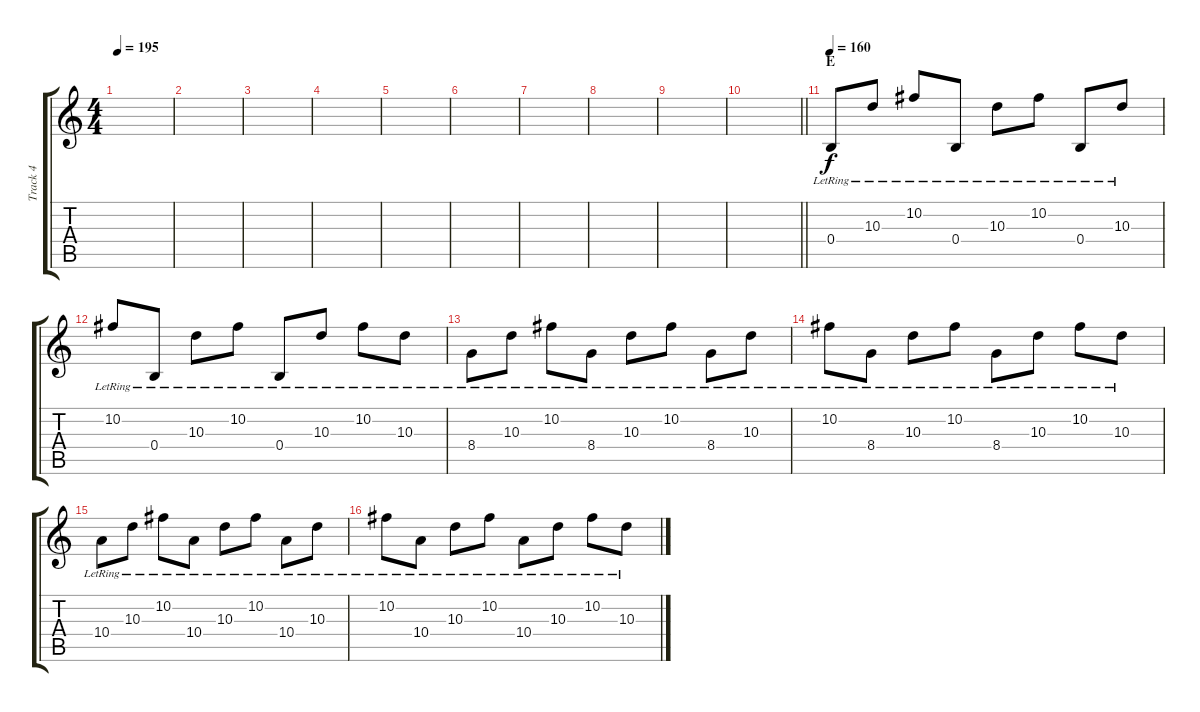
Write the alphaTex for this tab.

\track ("Track 4" "Track 4") {instrument electricguitarjazz}
\staff {score tabs}
\tuning (Db4 Ab3 E3 B2 Gb2 B1) {hide}
\ts (4 4)
\tempo 195
\clef g2
\ks c
|
|
|
|
|
|
|
|
|
\barLineRight lightlight
|
\section ("" "E")
\tempo 160
0.4{lr}.8 10.3{lr}.8 10.2{lr}.8 0.4{lr}.8 10.3{lr}.8 10.2{lr}.8 0.4{lr}.8 10.3{lr}.8 |
10.2{lr}.8 0.4{lr}.8 10.3{lr}.8 10.2{lr}.8 0.4{lr}.8 10.3{lr}.8 10.2{lr}.8 10.3{lr}.8 |
8.4{lr}.8 10.3{lr}.8 10.2{lr}.8 8.4{lr}.8 10.3{lr}.8 10.2{lr}.8 8.4{lr}.8 10.3{lr}.8 |
10.2{lr}.8 8.4{lr}.8 10.3{lr}.8 10.2{lr}.8 8.4{lr}.8 10.3{lr}.8 10.2{lr}.8 10.3{lr}.8 |
10.4{lr}.8 10.3{lr}.8 10.2{lr}.8 10.4{lr}.8 10.3{lr}.8 10.2{lr}.8 10.4{lr}.8 10.3{lr}.8 |
10.2{lr}.8 10.4{lr}.8 10.3{lr}.8 10.2{lr}.8 10.4{lr}.8 10.3{lr}.8 10.2{lr}.8 10.3{lr}.8
